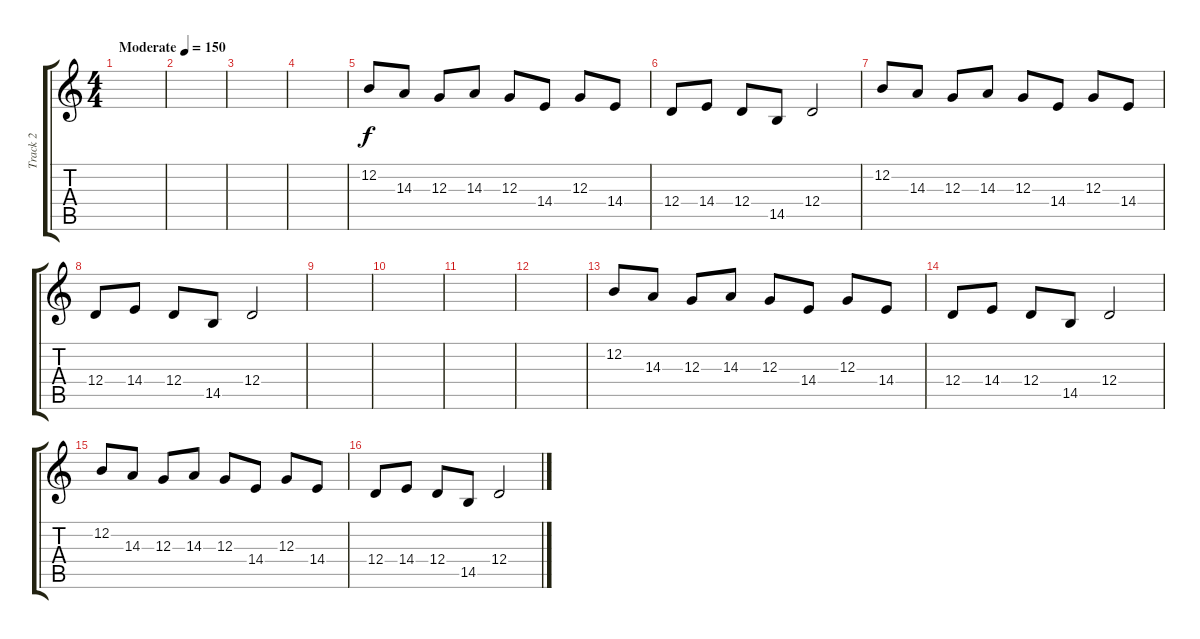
\track ("Track 2" "Track 2") {instrument lead2sawtooth}
\staff {score tabs}
\tuning (E4 B3 G3 D3 A2 E2) {hide}
\ts (4 4)
\tempo (150 "Moderate")
\clef g2
\ks c
|
|
|
|
12.2.8 14.3.8 12.3.8 14.3.8 12.3.8 14.4.8 12.3.8 14.4.8 |
12.4.8 14.4.8 12.4.8 14.5.8 12.4.2 |
12.2.8 14.3.8 12.3.8 14.3.8 12.3.8 14.4.8 12.3.8 14.4.8 |
12.4.8 14.4.8 12.4.8 14.5.8 12.4.2 |
|
|
|
|
12.2.8 14.3.8 12.3.8 14.3.8 12.3.8 14.4.8 12.3.8 14.4.8 |
12.4.8 14.4.8 12.4.8 14.5.8 12.4.2 |
12.2.8 14.3.8 12.3.8 14.3.8 12.3.8 14.4.8 12.3.8 14.4.8 |
12.4.8 14.4.8 12.4.8 14.5.8 12.4.2
